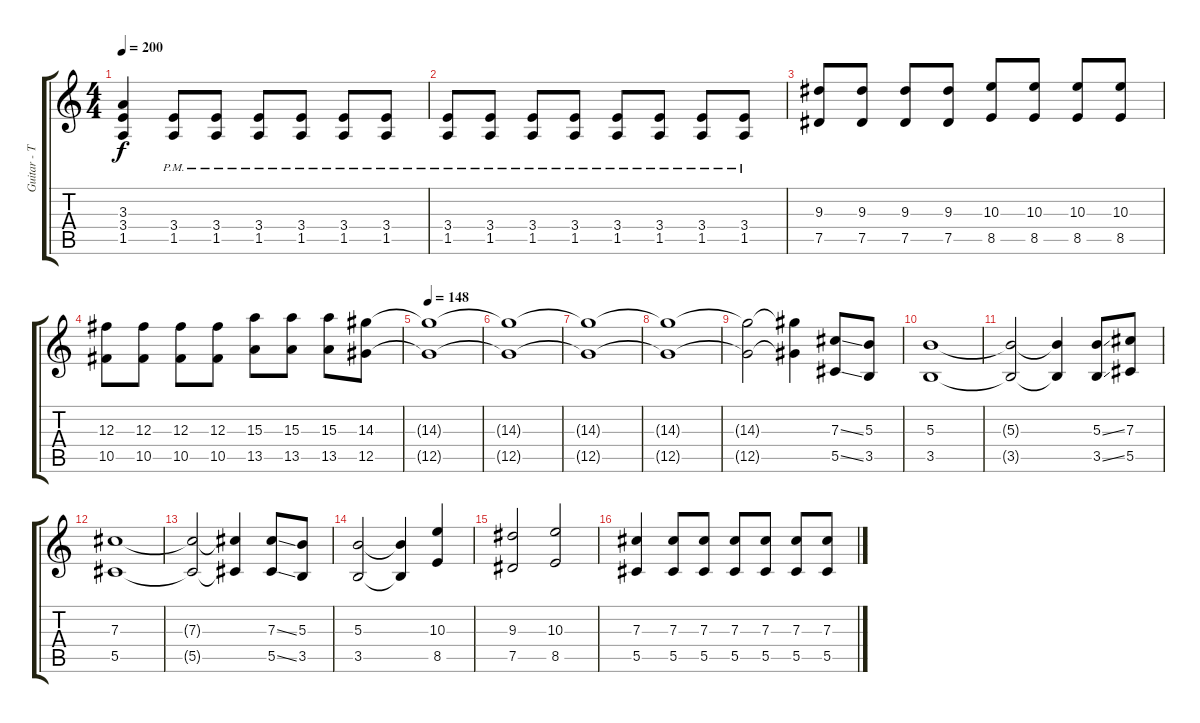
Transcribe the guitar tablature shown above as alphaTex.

\track ("Guitar - Tim McIlrath" "Guitar - T") {instrument distortionguitar}
\staff {score tabs}
\tuning (Eb4 Bb3 Gb3 Db3 Ab2 Eb2) {hide}
\ts (4 4)
\tempo 200
\clef g2
\ks c
(3.3{t} 3.4{t} 1.5{t}).4{dy f} (3.4{pm} 1.5{pm}).8 (3.4{pm} 1.5{pm}).8 (3.4{pm} 1.5{pm}).8 (3.4{pm} 1.5{pm}).8 (3.4{pm} 1.5{pm}).8 (3.4{pm} 1.5{pm}).8 |
(3.4{pm} 1.5{pm}).8 (3.4{pm} 1.5{pm}).8 (3.4{pm} 1.5{pm}).8 (3.4{pm} 1.5{pm}).8 (3.4{pm} 1.5{pm}).8 (3.4{pm} 1.5{pm}).8 (3.4{pm} 1.5{pm}).8 (3.4{pm} 1.5{pm}).8 |
(9.3 7.5).8 (9.3 7.5).8 (9.3 7.5).8 (9.3 7.5).8 (10.3 8.5).8 (10.3 8.5).8 (10.3 8.5).8 (10.3 8.5).8 |
(12.3 10.5).8 (12.3 10.5).8 (12.3 10.5).8 (12.3 10.5).8 (15.3 13.5).8 (15.3 13.5).8 (15.3 13.5).8 (14.3 12.5).8 |
\tempo 148
(14.3{t} 12.5{t}).1 |
(14.3{t} 12.5{t}).1 |
(14.3{t} 12.5{t}).1 |
(14.3{t} 12.5{t}).1 |
(14.3{t} 12.5{t}).2 (14.3{t} 12.5{t}).4 (7.3{ss} 5.5{ss}).8 (5.3 3.5).8 |
(5.3 3.5).1 |
(5.3{t} 3.5{t}).2 (5.3{t} 3.5{t}).4 (5.3{ss} 3.5{ss}).8 (7.3 5.5).8 |
(7.3 5.5).1 |
(7.3{t} 5.5{t}).2 (7.3{t} 5.5{t}).4 (7.3{ss} 5.5{ss}).8 (5.3 3.5).8 |
(5.3 3.5).2 (5.3{t} 3.5{t}).4 (10.3 8.5).4 |
(9.3 7.5).2 (10.3 8.5).2 |
(7.3 5.5).4 (7.3 5.5).8 (7.3 5.5).8 (7.3 5.5).8 (7.3 5.5).8 (7.3 5.5).8 (7.3 5.5).8
